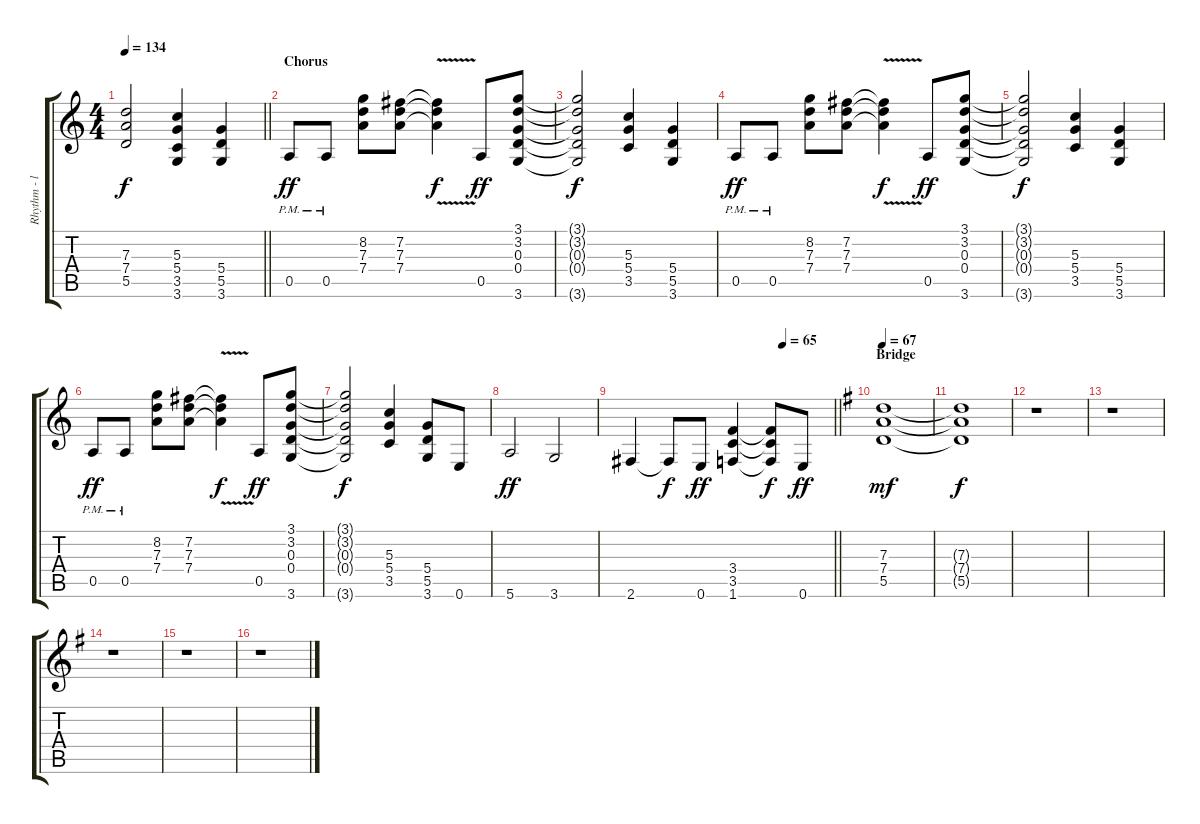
\track ("Rhythm - left" "Rhythm - l") {instrument distortionguitar}
\staff {score tabs}
\tuning (E4 B3 G3 D3 A2 E2) {hide}
\ts (4 4)
\tempo 134
\clef g2
\barLineRight lightlight
\ks aminor
(7.3 7.4 5.5).2{dy f} (5.3 5.4 3.5 3.6).4 (5.4 5.5 3.6).4 |
\section ("" "Chorus")
0.5{pm}.8{dy ff} 0.5{pm}.8 (8.2 7.3 7.4).8 (7.2 7.3 7.4).8 (7.2{v t} 7.3{v t} 7.4{v t}).4{dy f} 0.5.8{dy ff} (3.1 3.2 0.3 0.4 3.6).8 |
(3.1{t} 3.2{t} 0.3{t} 0.4{t} 3.6{t}).2{dy f} (5.3 5.4 3.5).4 (5.4 5.5 3.6).4 |
0.5{pm}.8{dy ff} 0.5{pm}.8 (8.2 7.3 7.4).8 (7.2 7.3 7.4).8 (7.2{v t} 7.3{v t} 7.4{v t}).4{dy f} 0.5.8{dy ff} (3.1 3.2 0.3 0.4 3.6).8 |
(3.1{t} 3.2{t} 0.3{t} 0.4{t} 3.6{t}).2{dy f} (5.3 5.4 3.5).4 (5.4 5.5 3.6).4 |
0.5{pm}.8{dy ff} 0.5{pm}.8 (8.2 7.3 7.4).8 (7.2 7.3 7.4).8 (7.2{v t} 7.3{v t} 7.4{v t}).4{dy f} 0.5.8{dy ff} (3.1 3.2 0.3 0.4 3.6).8 |
(3.1{t} 3.2{t} 0.3{t} 0.4{t} 3.6{t}).2{dy f} (5.3 5.4 3.5).4 (5.4 5.5 3.6).8 0.6.8 |
5.6.2{dy ff} 3.6.2 |
\tempo (65 0.75)
\barLineRight lightlight
2.6.4 2.6{t}.8{dy f} 0.6.8{dy ff} (3.4 3.5 1.6).4 (3.4{t} 3.5{t} 1.6{t}).8{dy f} 0.6.8{dy ff} |
\section ("" "Bridge")
\tempo 67
\ks eminor
(7.3 7.4 5.5).1{dy mf volume 4} |
(7.3{t} 7.4{t} 5.5{t}).1{dy f} |
r.1 |
r.1 |
r.1 |
r.1 |
r.1
